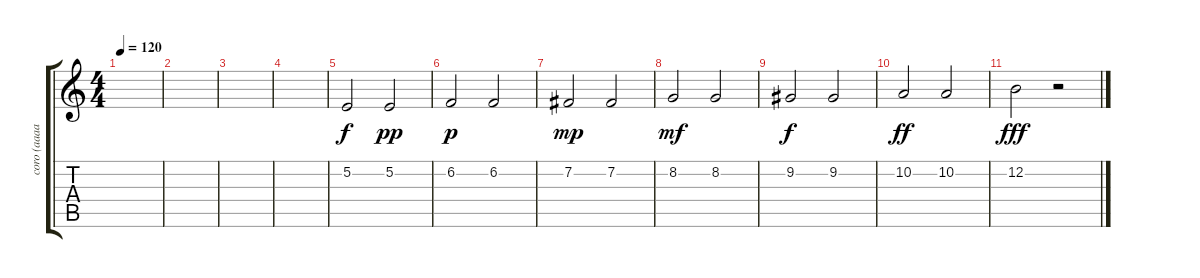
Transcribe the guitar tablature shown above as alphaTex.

\track ("coro (aaaaah)" "coro (aaaa") {instrument choiraahs}
\staff {score tabs}
\tuning (E4 B3 G3 D3 A2 E2) {hide}
\ts (4 4)
\tempo 120
\clef g2
\ks c
|
|
|
|
5.2.2 5.2.2{dy pp} |
6.2.2{dy p} 6.2.2 |
7.2.2{dy mp} 7.2.2 |
8.2.2{dy mf} 8.2.2 |
9.2.2{dy f} 9.2.2 |
10.2.2{dy ff} 10.2.2 |
12.2.2{dy fff} r.2
